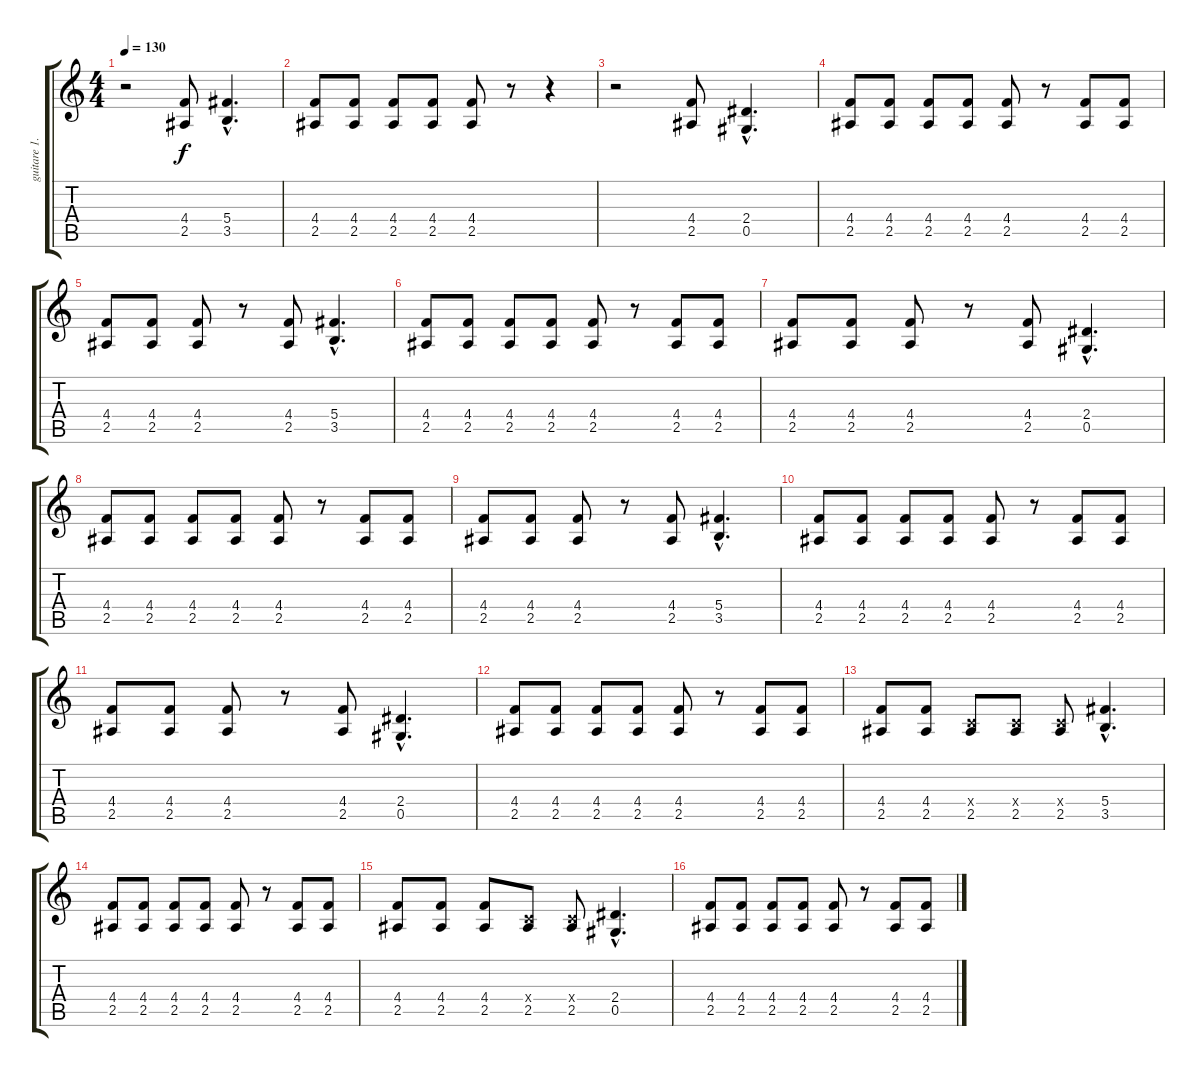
\track ("guitare 1." "guitare 1.") {instrument distortionguitar}
\staff {score tabs}
\tuning (Eb4 Bb3 Gb3 Db3 Ab2 Eb2) {hide}
\ts (4 4)
\tempo 130
\clef g2
\ks c
r.2{dy f} (4.4 2.5).8 (5.4{hac} 3.5{hac}).4{d} |
(4.4 2.5).8 (4.4 2.5).8 (4.4 2.5).8 (4.4 2.5).8 (4.4 2.5).8 r.8 r.4 |
r.2 (4.4 2.5).8 (2.4{hac} 0.5{hac}).4{d} |
(4.4 2.5).8 (4.4 2.5).8 (4.4 2.5).8 (4.4 2.5).8 (4.4 2.5).8 r.8 (4.4 2.5).8 (4.4 2.5).8 |
(4.4 2.5).8 (4.4 2.5).8 (4.4 2.5).8 r.8 (4.4 2.5).8 (5.4{hac} 3.5{hac}).4{d} |
(4.4 2.5).8 (4.4 2.5).8 (4.4 2.5).8 (4.4 2.5).8 (4.4 2.5).8 r.8 (4.4 2.5).8 (4.4 2.5).8 |
(4.4 2.5).8 (4.4 2.5).8 (4.4 2.5).8 r.8 (4.4 2.5).8 (2.4{hac} 0.5{hac}).4{d} |
(4.4 2.5).8 (4.4 2.5).8 (4.4 2.5).8 (4.4 2.5).8 (4.4 2.5).8 r.8 (4.4 2.5).8 (4.4 2.5).8 |
(4.4 2.5).8 (4.4 2.5).8 (4.4 2.5).8 r.8 (4.4 2.5).8 (5.4{hac} 3.5{hac}).4{d} |
(4.4 2.5).8 (4.4 2.5).8 (4.4 2.5).8 (4.4 2.5).8 (4.4 2.5).8 r.8 (4.4 2.5).8 (4.4 2.5).8 |
(4.4 2.5).8 (4.4 2.5).8 (4.4 2.5).8 r.8 (4.4 2.5).8 (2.4{hac} 0.5{hac}).4{d} |
(4.4 2.5).8 (4.4 2.5).8 (4.4 2.5).8 (4.4 2.5).8 (4.4 2.5).8 r.8 (4.4 2.5).8 (4.4 2.5).8 |
(4.4 2.5).8 (4.4 2.5).8 (-1.4{x} 2.5).8 (-1.4{x} 2.5).8 (-1.4{x} 2.5).8 (5.4{hac} 3.5{hac}).4{d} |
(4.4 2.5).8 (4.4 2.5).8 (4.4 2.5).8 (4.4 2.5).8 (4.4 2.5).8 r.8 (4.4 2.5).8 (4.4 2.5).8 |
(4.4 2.5).8 (4.4 2.5).8 (4.4 2.5).8 (-1.4{x} 2.5).8 (-1.4{x} 2.5).8 (2.4{hac} 0.5{hac}).4{d} |
(4.4 2.5).8 (4.4 2.5).8 (4.4 2.5).8 (4.4 2.5).8 (4.4 2.5).8 r.8 (4.4 2.5).8 (4.4 2.5).8
